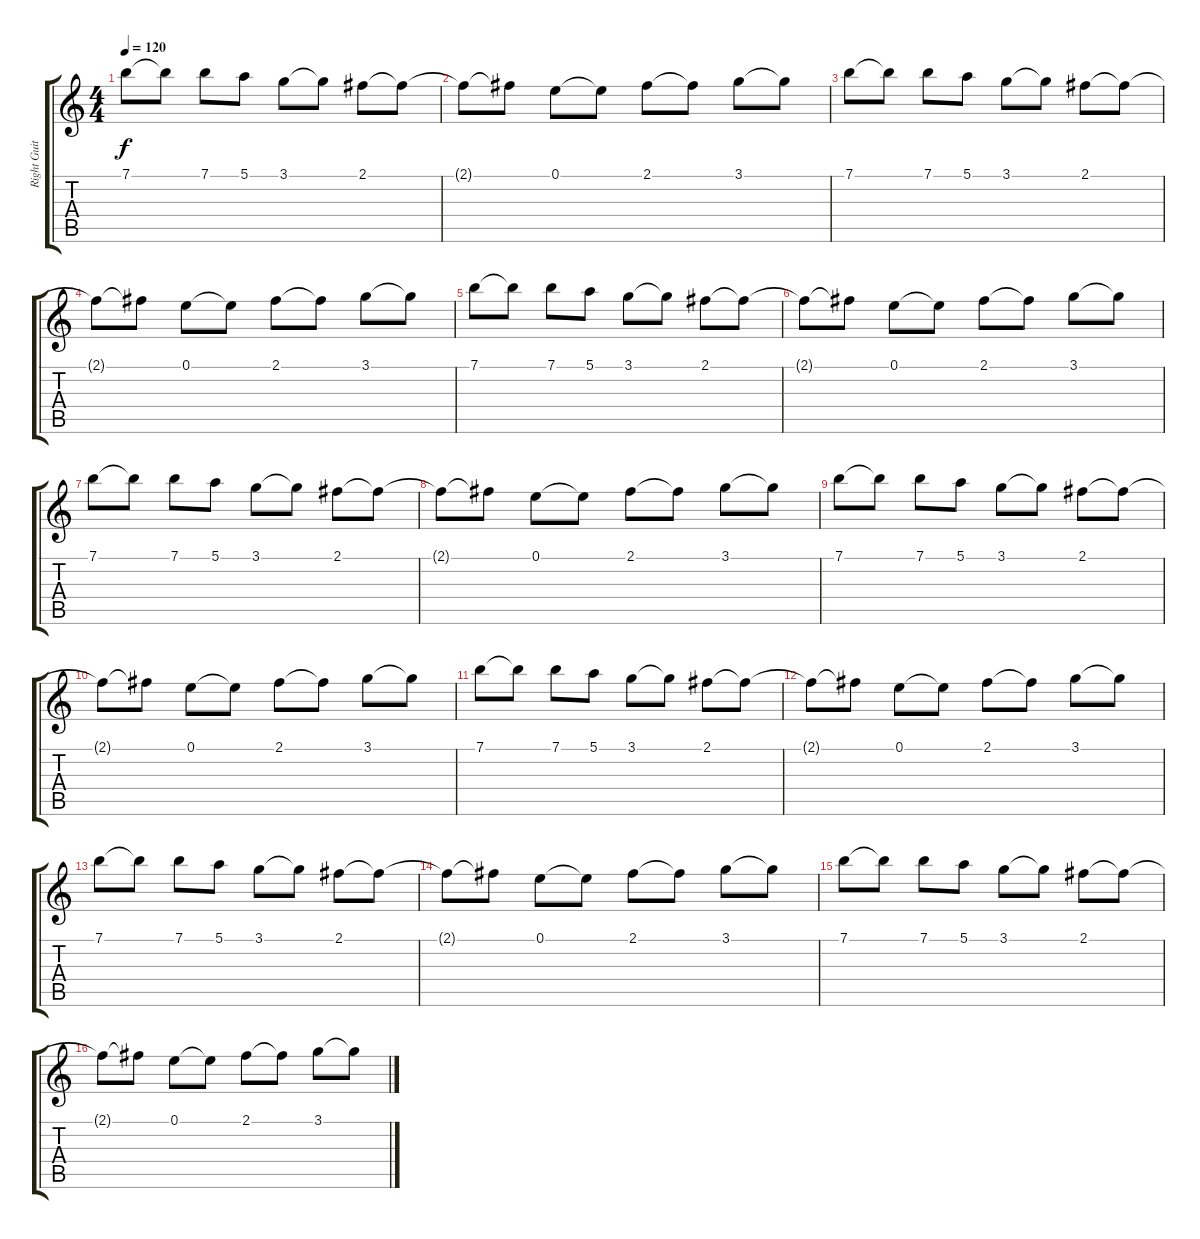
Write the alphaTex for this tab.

\track ("Right Guitar" "Right Guit") {instrument electricguitarjazz}
\staff {score tabs}
\tuning (E4 B3 G3 D3 A2 E2) {hide}
\ts (4 4)
\tempo 120
\clef g2
\ks c
7.1.8{dy f} 7.1{t}.8 7.1.8 5.1.8 3.1.8 3.1{t}.8 2.1.8 2.1{t}.8 |
2.1{t}.8 2.1{t}.8 0.1.8 0.1{t}.8 2.1.8 2.1{t}.8 3.1.8 3.1{t}.8 |
7.1.8 7.1{t}.8 7.1.8 5.1.8 3.1.8 3.1{t}.8 2.1.8 2.1{t}.8 |
2.1{t}.8 2.1{t}.8 0.1.8 0.1{t}.8 2.1.8 2.1{t}.8 3.1.8 3.1{t}.8 |
7.1.8 7.1{t}.8 7.1.8 5.1.8 3.1.8 3.1{t}.8 2.1.8 2.1{t}.8 |
2.1{t}.8 2.1{t}.8 0.1.8 0.1{t}.8 2.1.8 2.1{t}.8 3.1.8 3.1{t}.8 |
7.1.8 7.1{t}.8 7.1.8 5.1.8 3.1.8 3.1{t}.8 2.1.8 2.1{t}.8 |
2.1{t}.8 2.1{t}.8 0.1.8 0.1{t}.8 2.1.8 2.1{t}.8 3.1.8 3.1{t}.8 |
7.1.8 7.1{t}.8 7.1.8 5.1.8 3.1.8 3.1{t}.8 2.1.8 2.1{t}.8 |
2.1{t}.8 2.1{t}.8 0.1.8 0.1{t}.8 2.1.8 2.1{t}.8 3.1.8 3.1{t}.8 |
7.1.8 7.1{t}.8 7.1.8 5.1.8 3.1.8 3.1{t}.8 2.1.8 2.1{t}.8 |
2.1{t}.8 2.1{t}.8 0.1.8 0.1{t}.8 2.1.8 2.1{t}.8 3.1.8 3.1{t}.8 |
7.1.8 7.1{t}.8 7.1.8 5.1.8 3.1.8 3.1{t}.8 2.1.8 2.1{t}.8 |
2.1{t}.8 2.1{t}.8 0.1.8 0.1{t}.8 2.1.8 2.1{t}.8 3.1.8 3.1{t}.8 |
7.1.8 7.1{t}.8 7.1.8 5.1.8 3.1.8 3.1{t}.8 2.1.8 2.1{t}.8 |
2.1{t}.8 2.1{t}.8 0.1.8 0.1{t}.8 2.1.8 2.1{t}.8 3.1.8 3.1{t}.8
